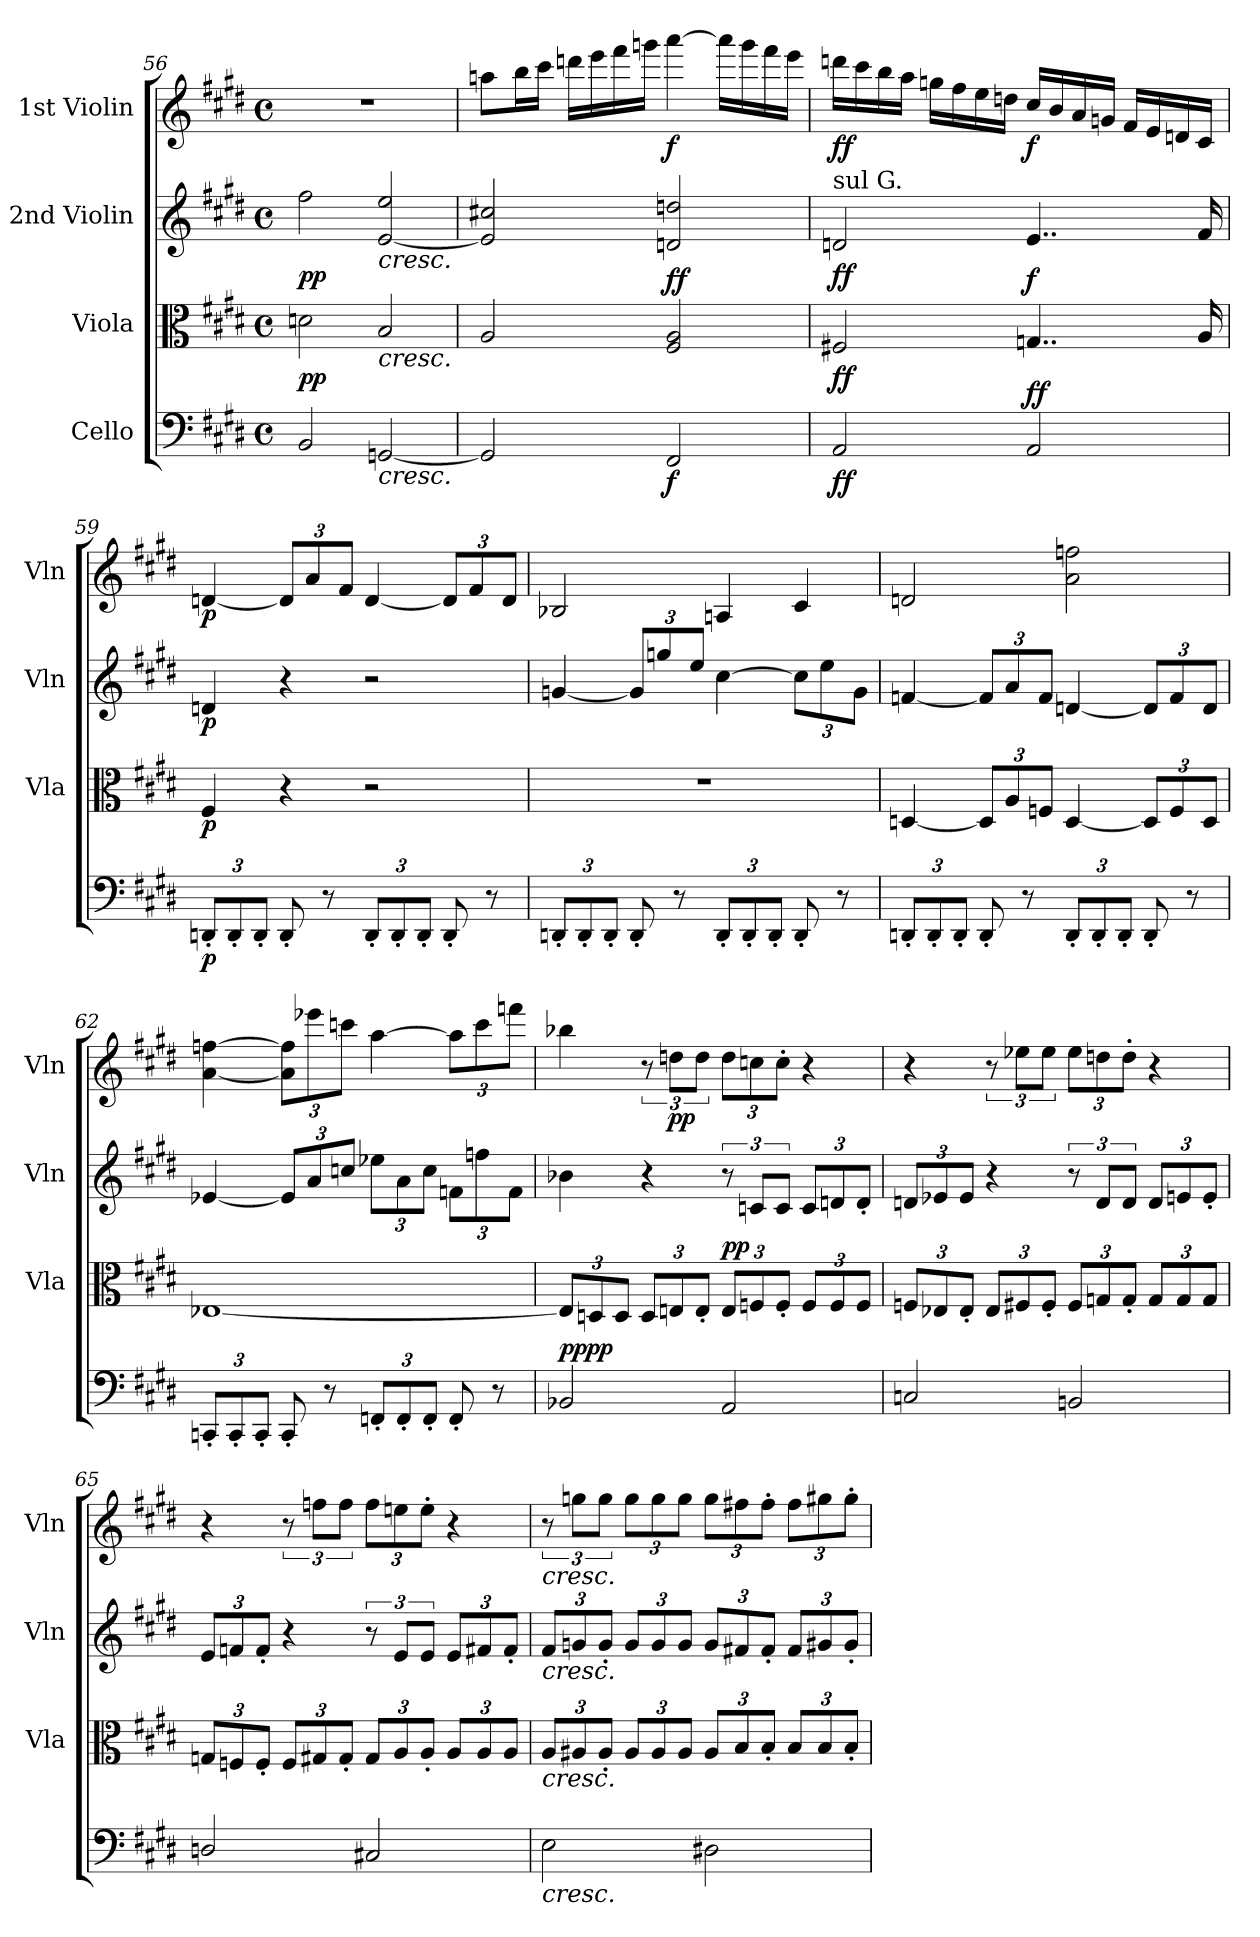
**kern	**dynam	**kern	**dynam	**kern	**dynam	**kern	**dynam
*part4	*part4	*part3	*part3	*part2	*part2	*part1	*part1
*staff4	*staff4	*staff3	*staff3	*staff2	*staff2	*staff1	*staff1
*I"Cello	*	*I"Viola	*	*I"2nd Violin	*	*I"1st Violin	*
*	*	*I'Vla	*	*I'Vln	*	*I'Vln	*
*clefF4	*	*clefC3	*	*clefG2	*	*clefG2	*
*k[f#c#g#d#]	*	*k[f#c#g#d#]	*	*k[f#c#g#d#]	*	*k[f#c#g#d#]	*
*M4/4	*	*M4/4	*	*M4/4	*	*M4/4	*
*met(c)	*	*met(c)	*	*met(c)	*	*met(c)	*
=56	=56	=56	=56	=56	=56	=56	=56
!	!	!	!LO:DY:b	!	!LO:DY:b	!	!
2BB/	.	2dn\	pp	2ff#\	pp	1r	.
!	!	!	!	!LO:TX:b:i:t=cresc.	!	!	!
!	!	!LO:TX:b:i:t=cresc.	!	!	!	!	!
!LO:TX:b:i:t=cresc.	!	!	!	!	!	!	!
[2GGn/	.	2B/	.	[2e/ 2ee/	.	.	.
=57	=57	=57	=57	=57	=57	=57	=57
2GG/]	.	2A/	.	2e/] 2cc#X/	.	8aan\L	.
.	.	.	.	.	.	16bb\L	.
.	.	.	.	.	.	16ccc#\JJ	.
.	.	.	.	.	.	16dddn\LL	.
.	.	.	.	.	.	16eee\	.
.	.	.	.	.	.	16fff#\	.
.	.	.	.	.	.	16gggn\JJ	.
!	!LO:DY:b	!	!LO:DY:b	!	!	!	!
!	!	!	!LO:DY:n=1:a	!	!	!	!LO:DY:b
2FF#/	f	2F#/ 2A/	f f	2dn/ 2ddn/	.	[4aaa\	f
.	.	.	.	.	.	16aaa\LL]	.
.	.	.	.	.	.	16ggg\	.
.	.	.	.	.	.	16fff#\	.
.	.	.	.	.	.	16eee\JJ	.
!!LO:LB:g=z
=58	=58	=58	=58	=58	=58	=58	=58
!	!	!	!	!LO:TX:a:t=sul G.	!	!	!
!	!LO:DY:b	!	!LO:DY:b	!	!LO:DY:b	!	!LO:DY:b
2AA/	ff	2F#X/	ff	2dn/	ff	16dddn\LL	ff
.	.	.	.	.	.	16ccc#\	.
.	.	.	.	.	.	16bb\	.
.	.	.	.	.	.	16aa\JJ	.
.	.	.	.	.	.	16ggn\LL	.
.	.	.	.	.	.	16ff#\	.
.	.	.	.	.	.	16ee\	.
.	.	.	.	.	.	16ddn\JJ	.
!	!LO:DY:b	!	!	!	!	!	!
!	!LO:DY:n=1:a	!	!LO:DY:a	!	!	!	!LO:DY:b
2AA/	f f	4..Gn/	f	4..e/	.	16cc#/LL	f
.	.	.	.	.	.	16b/	.
.	.	.	.	.	.	16a/	.
.	.	.	.	.	.	16gn/JJ	.
.	.	.	.	.	.	16f#/LL	.
.	.	.	.	.	.	16e/	.
.	.	.	.	.	.	16dn/	.
.	.	16A/	.	16f#/	.	16c#/JJ	.
!!LO:PB:g=z
=59	=59	=59	=59	=59	=59	=59	=59
*Xbrackettup	*	*	*	*	*	*	*
!	!LO:DY:b	!	!LO:DY:b	!	!LO:DY:b	!	!LO:DY:b
12DDn'/L	p	4F#/	p	4dn/	p	[4dn/	p
12DD'/	.	.	.	.	.	.	.
12DD'/J	.	.	.	.	.	.	.
*	*	*	*	*	*	*Xbrackettup	*
8DD'/	.	4r	.	4r	.	12d/L]	.
.	.	.	.	.	.	12a/	.
8r	.	.	.	.	.	.	.
.	.	.	.	.	.	12f#/J	.
12DD'/L	.	2r	.	2r	.	[4d/	.
12DD'/	.	.	.	.	.	.	.
12DD'/J	.	.	.	.	.	.	.
8DD'/	.	.	.	.	.	12d/L]	.
.	.	.	.	.	.	12f#/	.
8r	.	.	.	.	.	.	.
.	.	.	.	.	.	12d/J	.
=60	=60	=60	=60	=60	=60	=60	=60
12DDn'/L	.	1r	.	[4gn/	.	2B-X/	.
12DD'/	.	.	.	.	.	.	.
12DD'/J	.	.	.	.	.	.	.
*	*	*	*	*Xbrackettup	*	*	*
8DD'/	.	.	.	12g/L]	.	.	.
.	.	.	.	12ggn/	.	.	.
8r	.	.	.	.	.	.	.
.	.	.	.	12ee/J	.	.	.
12DD'/L	.	.	.	[4cc#\	.	4An/	.
12DD'/	.	.	.	.	.	.	.
12DD'/J	.	.	.	.	.	.	.
8DD'/	.	.	.	12cc#\L]	.	4c#/	.
.	.	.	.	12ee\	.	.	.
8r	.	.	.	.	.	.	.
.	.	.	.	12g\J	.	.	.
!!LO:LB:g=z
=61	=61	=61	=61	=61	=61	=61	=61
12DDn'/L	.	[4Dn/	.	[4fn/	.	2dn/	.
12DD'/	.	.	.	.	.	.	.
12DD'/J	.	.	.	.	.	.	.
*	*	*Xbrackettup	*	*	*	*	*
8DD'/	.	12D/L]	.	12f/L]	.	.	.
.	.	12A/	.	12a/	.	.	.
8r	.	.	.	.	.	.	.
.	.	12Fn/J	.	12f/J	.	.	.
12DD'/L	.	[4D/	.	[4dn/	.	2a\ 2ffn\	.
12DD'/	.	.	.	.	.	.	.
12DD'/J	.	.	.	.	.	.	.
8DD'/	.	12D/L]	.	12d/L]	.	.	.
.	.	12F/	.	12f/	.	.	.
8r	.	.	.	.	.	.	.
.	.	12D/J	.	12d/J	.	.	.
=62	=62	=62	=62	=62	=62	=62	=62
12CCn'/L	.	[1E-X	.	[4e-X/	.	[4a\ [4ffn\	.
12CC'/	.	.	.	.	.	.	.
12CC'/J	.	.	.	.	.	.	.
8CC'/	.	.	.	12e-/L]	.	12a\] 12ff\]L	.
.	.	.	.	12a/	.	12eee-X\	.
8r	.	.	.	.	.	.	.
.	.	.	.	12ccn/J	.	12cccn\J	.
12FFn'/L	.	.	.	12ee-X\L	.	[4aa\	.
12FF'/	.	.	.	12a\	.	.	.
12FF'/J	.	.	.	12cc\J	.	.	.
8FF'/	.	.	.	12fn\L	.	12aa\L]	.
.	.	.	.	12ffn\	.	12ccc\	.
8r	.	.	.	.	.	.	.
.	.	.	.	12f\J	.	12fffn\J	.
!!LO:LB:g=z
=63	=63	=63	=63	=63	=63	=63	=63
!	!LO:DY:b	!	!	!	!	!	!
!	!LO:DY:n=1:a	!	!	!	!	!	!
2BB-X/	pp pp	12E-/L]	.	4b-X\	.	4bb-X\	.
.	.	12Dn/	.	.	.	.	.
.	.	12D/J	.	.	.	.	.
*	*	*	*	*	*	*brackettup	*
.	.	12D/L	.	4r	.	12r	.
!	!	!	!	!	!	!	!LO:DY:b
.	.	12En/	.	.	.	12ddn\L	pp
.	.	12E'/J	.	.	.	12dd\J	.
*	*	*	*	*brackettup	*	*Xbrackettup	*
!	!	!	!LO:DY:a	!	!	!	!
2AA/	.	12E/L	pp	12r	.	12dd\L	.
.	.	12Fn/	.	12cn/L	.	12ccn\	.
.	.	12F'/J	.	12c/J	.	12cc'\J	.
*	*	*	*	*Xbrackettup	*	*	*
.	.	12F/L	.	12c/L	.	4r	.
.	.	12F/	.	12dn/	.	.	.
.	.	12F/J	.	12d'/J	.	.	.
!!LO:PB:g=z
=64	=64	=64	=64	=64	=64	=64	=64
2Cn/	.	12Fn/L	.	12dn/L	.	4r	.
.	.	12E-X/	.	12e-X/	.	.	.
.	.	12E-'/J	.	12e-/J	.	.	.
*	*	*	*	*	*	*brackettup	*
.	.	12E-/L	.	4r	.	12r	.
.	.	12F#X/	.	.	.	12ee-X\L	.
.	.	12F#'/J	.	.	.	12ee-\J	.
*	*	*	*	*brackettup	*	*Xbrackettup	*
2BBn/	.	12F#/L	.	12r	.	12ee-\L	.
.	.	12Gn/	.	12d/L	.	12ddn\	.
.	.	12G'/J	.	12d/J	.	12dd'\J	.
*	*	*	*	*Xbrackettup	*	*	*
.	.	12G/L	.	12d/L	.	4r	.
.	.	12G/	.	12en/	.	.	.
.	.	12G/J	.	12e'/J	.	.	.
=65	=65	=65	=65	=65	=65	=65	=65
2Dn/	.	12Gn/L	.	12e/L	.	4r	.
.	.	12Fn/	.	12fn/	.	.	.
.	.	12F'/J	.	12f'/J	.	.	.
*	*	*	*	*	*	*brackettup	*
.	.	12F/L	.	4r	.	12r	.
.	.	12G#X/	.	.	.	12ffn\L	.
.	.	12G#'/J	.	.	.	12ff\J	.
*	*	*	*	*brackettup	*	*Xbrackettup	*
2C#X/	.	12G#/L	.	12r	.	12ff\L	.
.	.	12A/	.	12e/L	.	12een\	.
.	.	12A'/J	.	12e/J	.	12ee'\J	.
*	*	*	*	*Xbrackettup	*	*	*
.	.	12A/L	.	12e/L	.	4r	.
.	.	12A/	.	12f#X/	.	.	.
.	.	12A/J	.	12f#'/J	.	.	.
!!LO:LB:g=z
=66	=66	=66	=66	=66	=66	=66	=66
*	*	*	*	*	*	*brackettup	*
!	!	!	!	!	!	!LO:TX:b:i:t=cresc.	!
!	!	!	!	!LO:TX:b:i:t=cresc.	!	!	!
!	!	!LO:TX:b:i:t=cresc.	!	!	!	!	!
!LO:TX:b:i:t=cresc.	!	!	!	!	!	!	!
2E\	.	12A/L	.	12f#/L	.	12r	.
.	.	12A#X/	.	12gn/	.	12ggn\L	.
.	.	12A#'/J	.	12g'/J	.	12gg\J	.
*	*	*	*	*	*	*Xbrackettup	*
.	.	12A#/L	.	12g/L	.	12gg\L	.
.	.	12A#/	.	12g/	.	12gg\	.
.	.	12A#/J	.	12g/J	.	12gg\J	.
2D#X\	.	12A#/L	.	12g/L	.	12gg\L	.
.	.	12B/	.	12f#X/	.	12ff#X\	.
.	.	12B'/J	.	12f#'/J	.	12ff#'\J	.
.	.	12B/L	.	12f#/L	.	12ff#\L	.
.	.	12B/	.	12g#X/	.	12gg#X\	.
.	.	12B'/J	.	12g#'/J	.	12gg#'\J	.
=	=	=	=	=	=	=	=
*-	*-	*-	*-	*-	*-	*-	*-
